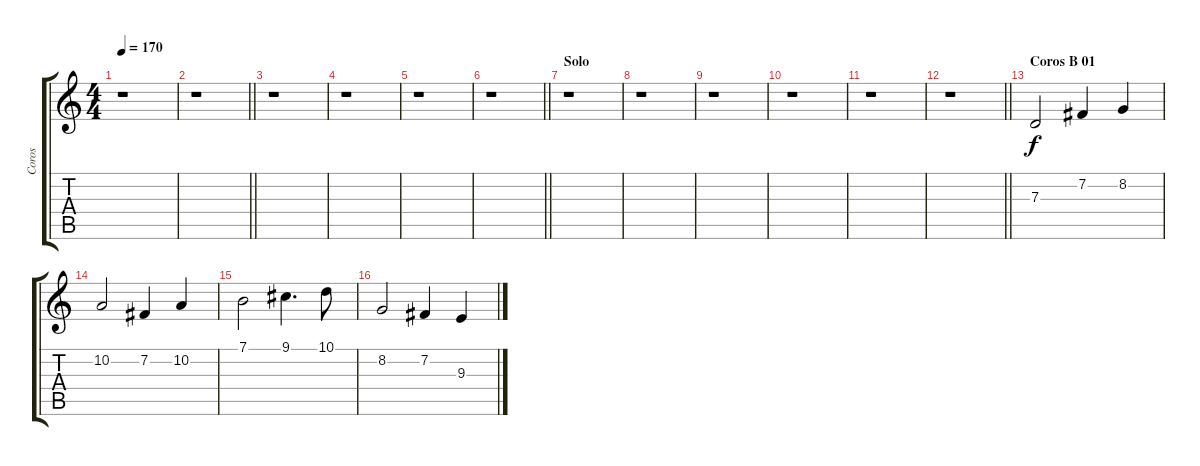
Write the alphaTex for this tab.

\track ("Coros" "Coros") {instrument synthvoice}
\staff {score tabs}
\tuning (E4 B3 G3 D3 A2 E2) {hide}
\ts (4 4)
\tempo 170
\clef g2
\ks c
r.1{dy f} |
\barLineRight lightlight
r.1 |
r.1 |
r.1 |
r.1 |
\barLineRight lightlight
r.1 |
\section ("" "Solo")
r.1 |
r.1 |
r.1 |
r.1 |
r.1 |
\barLineRight lightlight
r.1 |
\section ("" "Coros B 01")
7.3.2 7.2.4 8.2.4 |
10.2.2 7.2.4 10.2.4 |
7.1.2 9.1.4{d} 10.1.8 |
8.2.2 7.2.4 9.3.4
